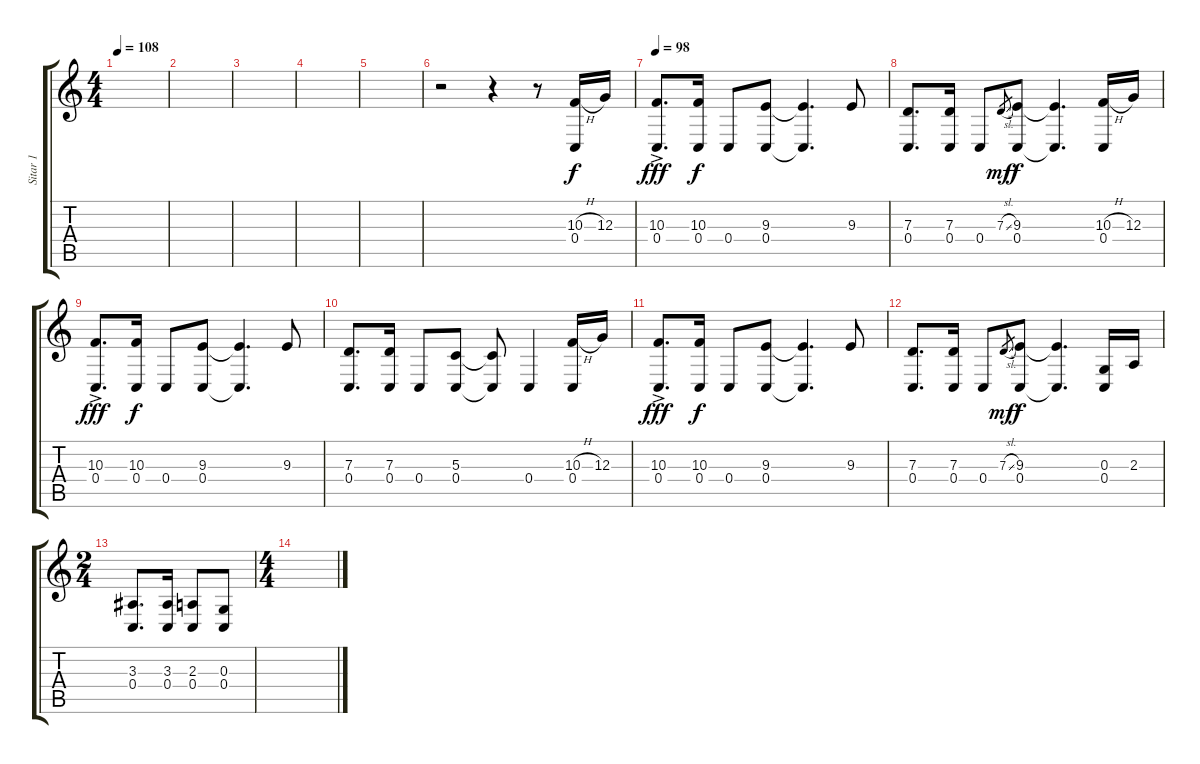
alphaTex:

\track ("Sitar 1" "Sitar 1") {instrument sitar}
\staff {score tabs}
\tuning (D4 C4 G3 C3 G2 C2) {hide}
\ts (4 4)
\tempo 108
\clef g2
\ks c
|
|
|
|
|
r.2 r.4 r.8 (10.3{h} 0.4).16{dy f} 12.3.16 |
\tempo 98
(10.3{ac} 0.4{ac}).8{d dy fff} (10.3 0.4).16{dy f} 0.4.8 (9.3 0.4).8 (9.3{t} 0.4{t}).4{d} 9.3.8 |
(7.3 0.4).8{d} (7.3 0.4).16 0.4.8 7.3{sl}.8{gr dy mf} (9.3 0.4).8{dy f} (9.3{t} 0.4{t}).4{d} (10.3{h} 0.4).16 12.3.16 |
(10.3{ac} 0.4{ac}).8{d dy fff} (10.3 0.4).16{dy f} 0.4.8 (9.3 0.4).8 (9.3{t} 0.4{t}).4{d} 9.3.8 |
(7.3 0.4).8{d} (7.3 0.4).16 0.4.8 (5.3 0.4).8 (5.3{t} 0.4{t}).8 0.4.4 (10.3{h} 0.4).16 12.3.16 |
(10.3{ac} 0.4{ac}).8{d dy fff} (10.3 0.4).16{dy f} 0.4.8 (9.3 0.4).8 (9.3{t} 0.4{t}).4{d} 9.3.8 |
(7.3 0.4).8{d} (7.3 0.4).16 0.4.8 7.3{sl}.8{gr dy mf} (9.3 0.4).8{dy f} (9.3{t} 0.4{t}).4{d} (0.3 0.4).16 2.3.16 |
\ts (2 4)
(3.3 0.4).8{d} (3.3 0.4).16 (2.3 0.4).8 (0.3 0.4).8 |
\ts (4 4)
